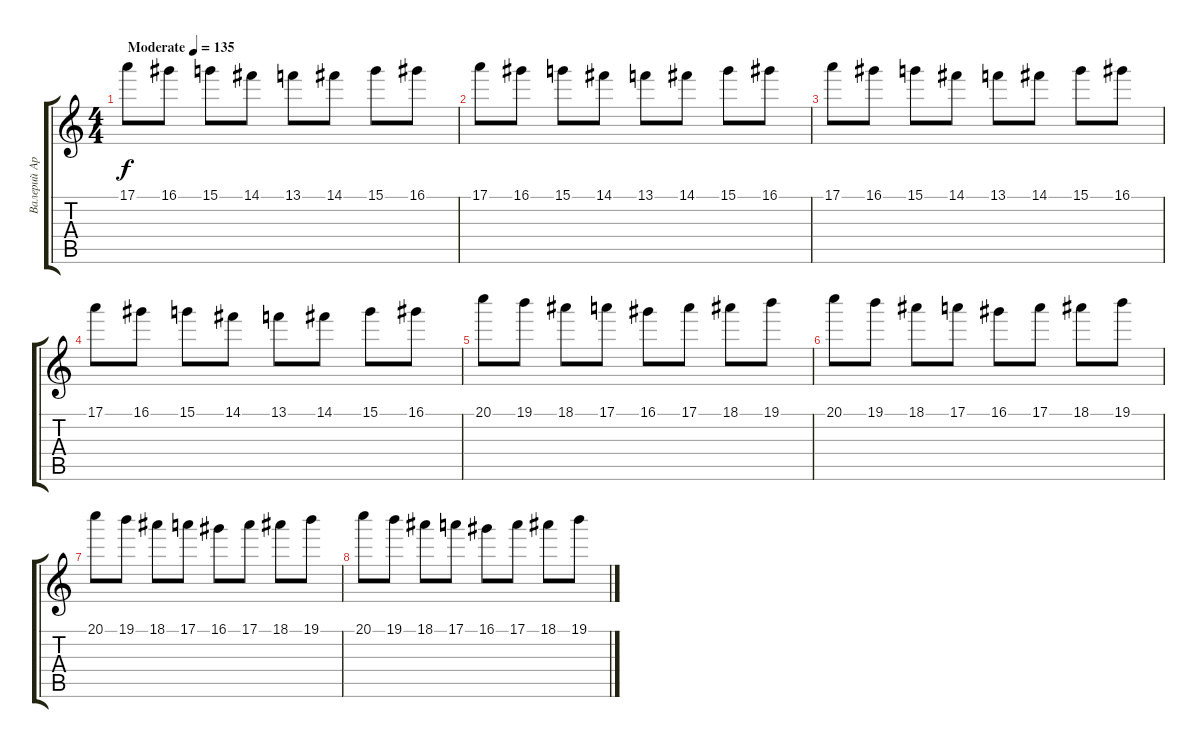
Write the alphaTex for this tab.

\track ("Валерий Аркадин (студия)" "Валерий Ар") {instrument electricguitarclean}
\staff {score tabs}
\tuning (E4 B3 G3 D3 A2 E2) {hide}
\ts (4 4)
\tempo (135 "Moderate")
\clef g2
\ks c
17.1.8{dy f instrument electricguitarclean} 16.1.8 15.1.8 14.1.8 13.1.8 14.1.8 15.1.8 16.1.8 |
17.1.8 16.1.8 15.1.8 14.1.8 13.1.8 14.1.8 15.1.8 16.1.8 |
17.1.8 16.1.8 15.1.8 14.1.8 13.1.8 14.1.8 15.1.8 16.1.8 |
17.1.8 16.1.8 15.1.8 14.1.8 13.1.8 14.1.8 15.1.8 16.1.8 |
20.1.8 19.1.8 18.1.8 17.1.8 16.1.8 17.1.8 18.1.8 19.1.8 |
20.1.8 19.1.8 18.1.8 17.1.8 16.1.8 17.1.8 18.1.8 19.1.8 |
20.1.8 19.1.8 18.1.8 17.1.8 16.1.8 17.1.8 18.1.8 19.1.8 |
20.1.8 19.1.8 18.1.8 17.1.8 16.1.8 17.1.8 18.1.8 19.1.8
